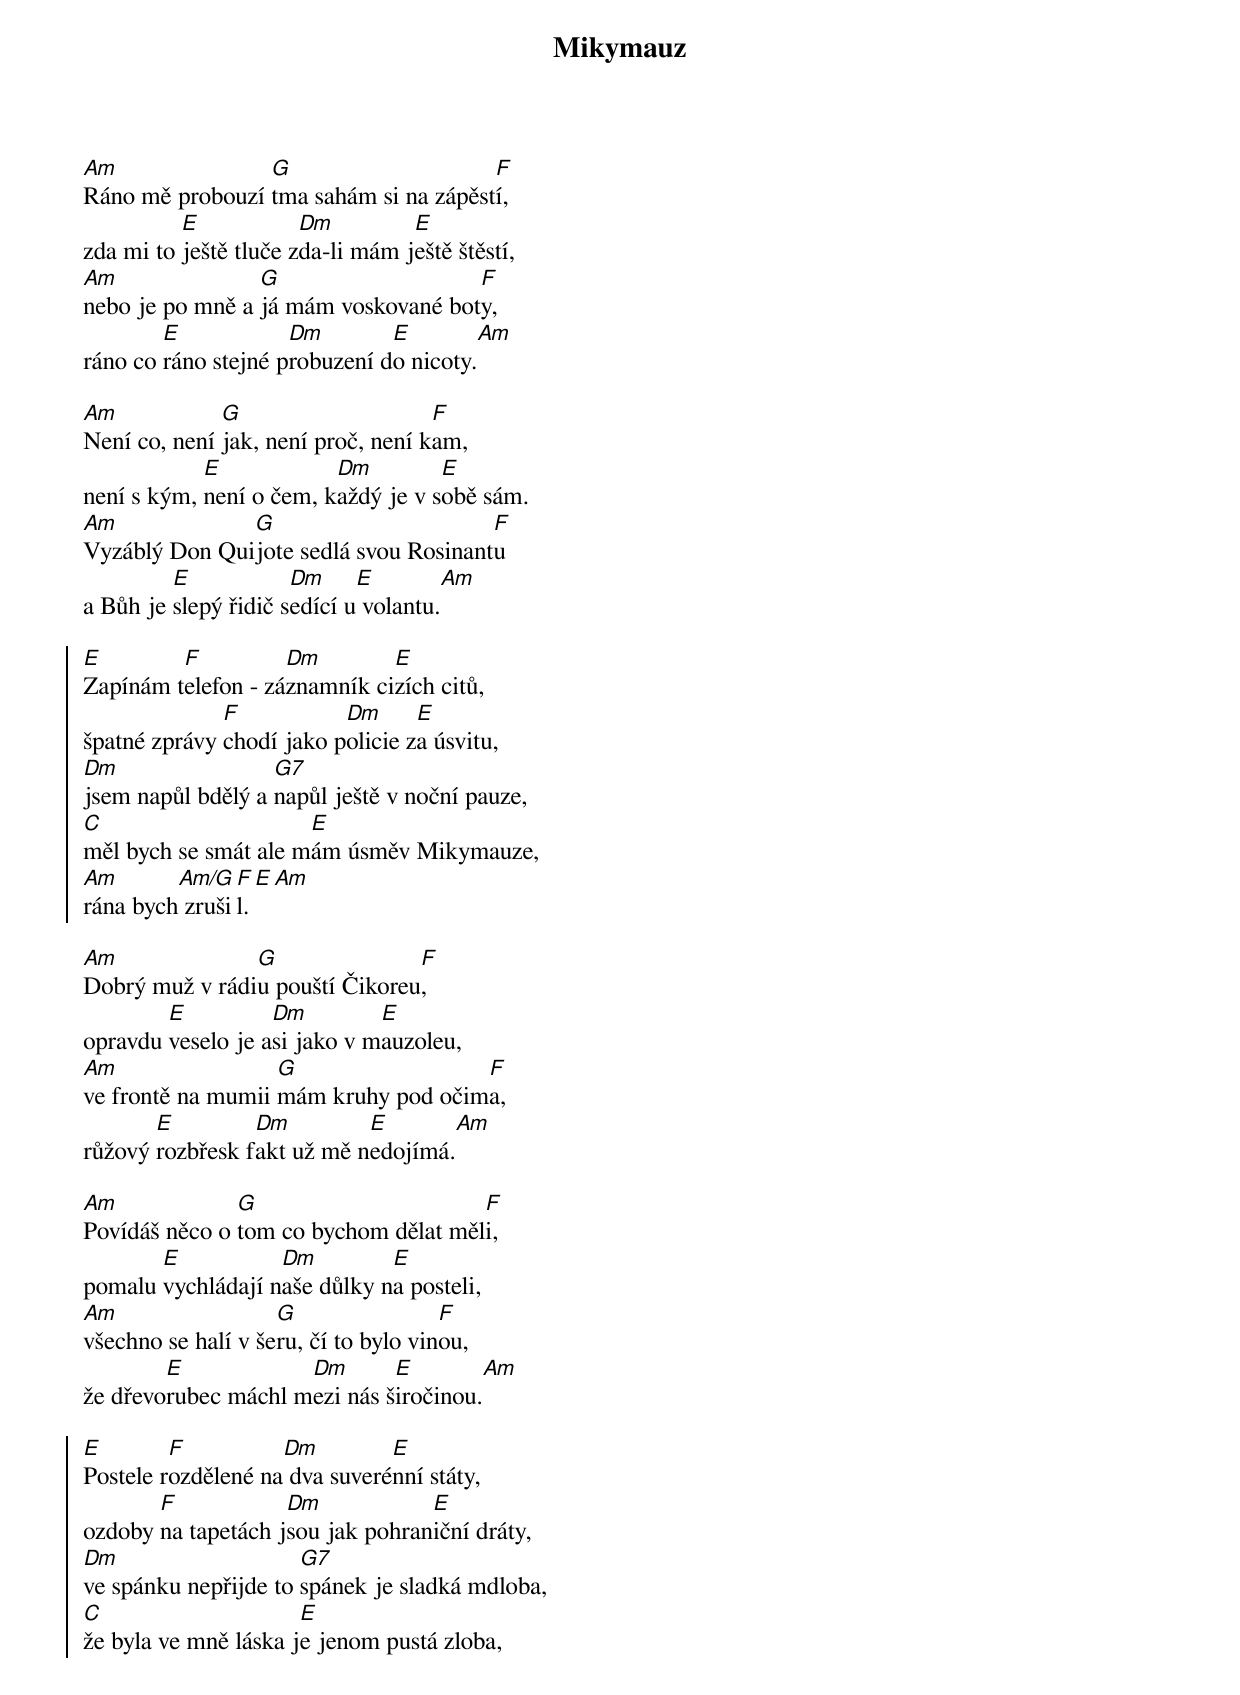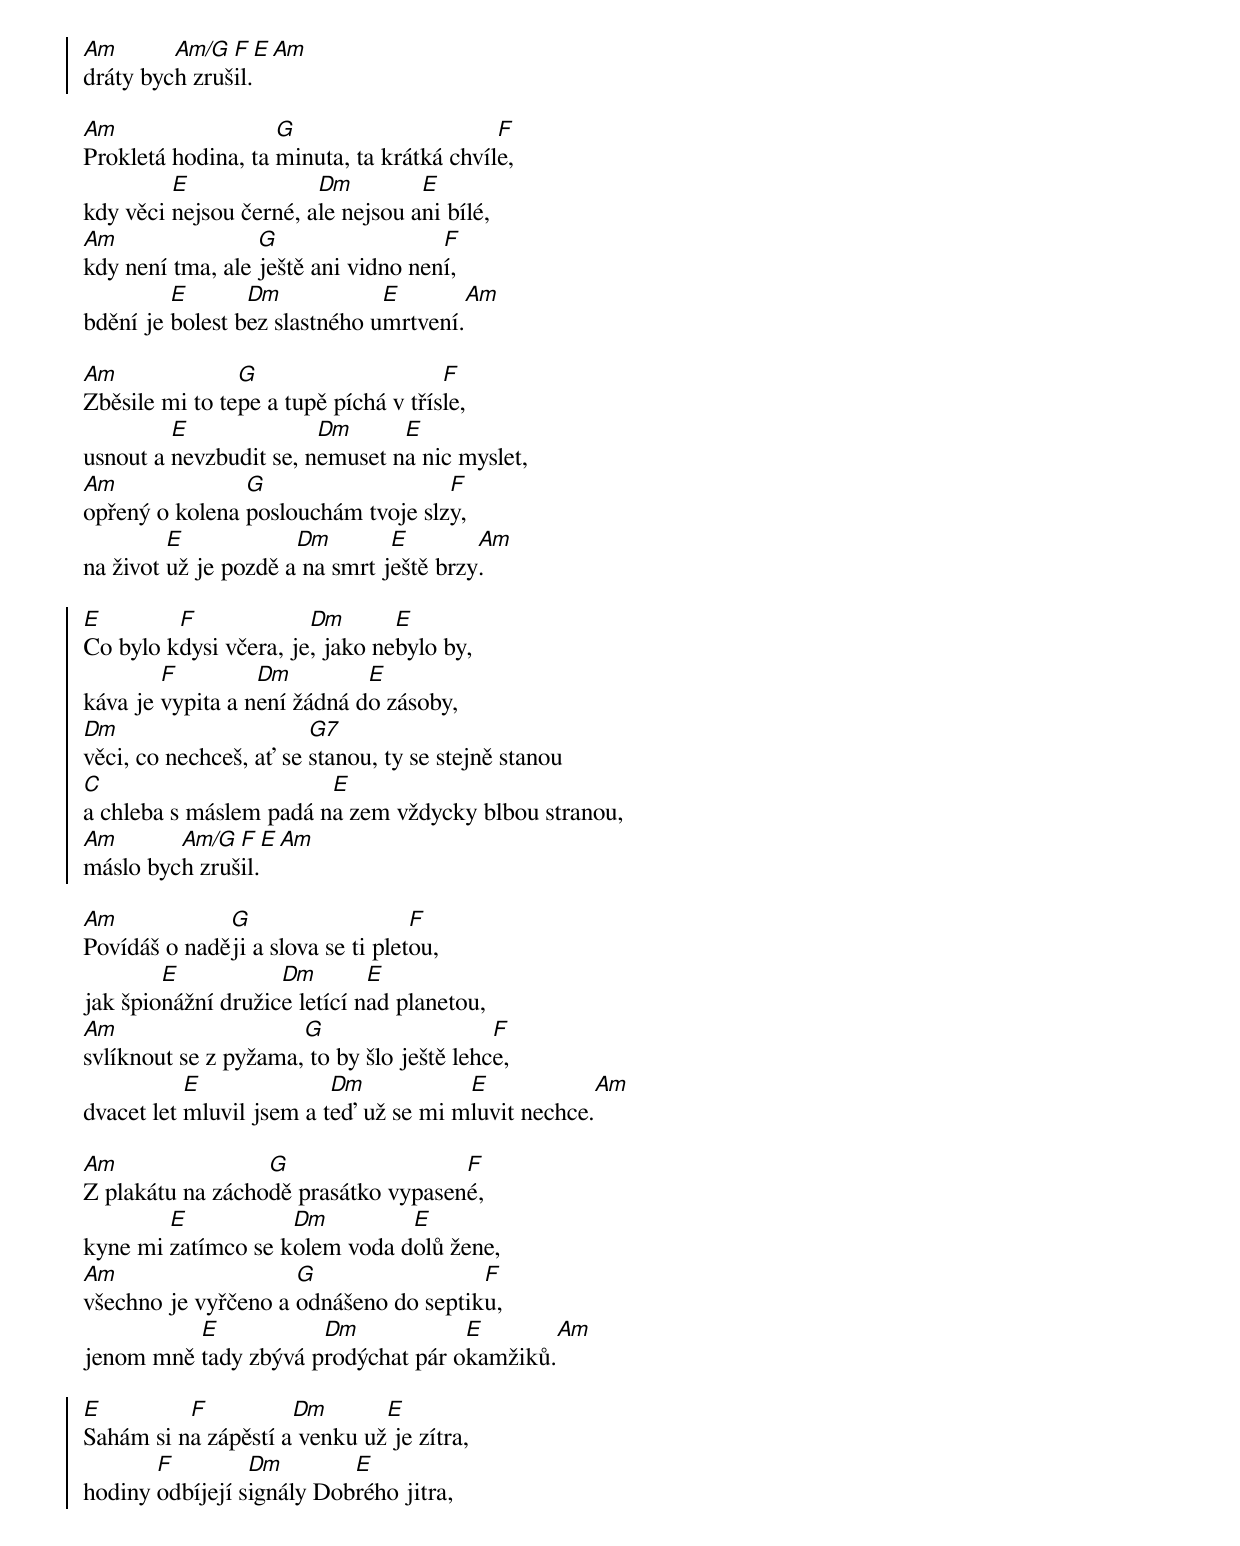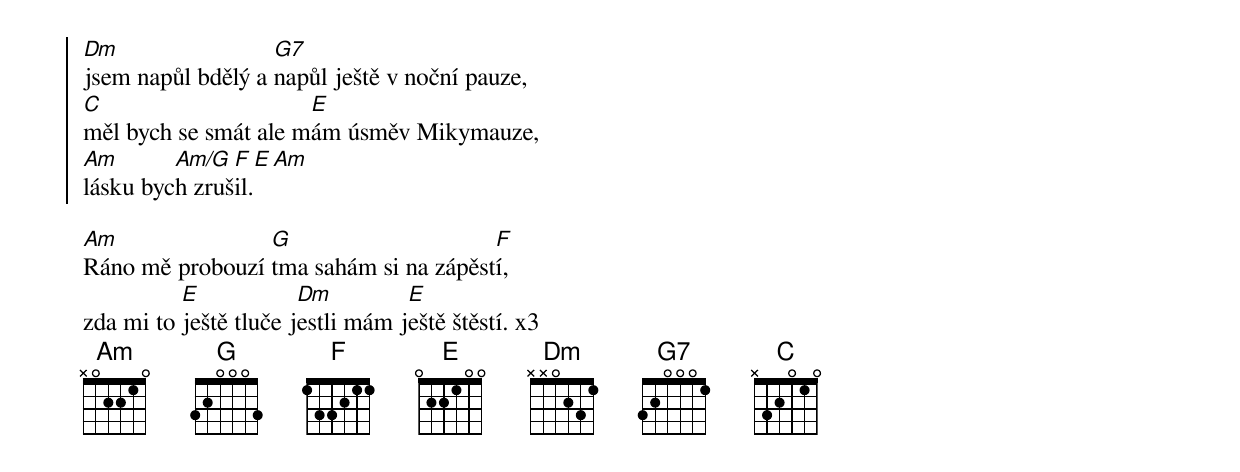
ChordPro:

{title: Mikymauz}
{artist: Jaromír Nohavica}

{start_of_verse}
[Am]Ráno mě probouzí [G]tma sahám si na zápěst[F]í,
zda mi to [E]ještě tluče z[Dm]da-li mám j[E]eště štěstí,
[Am]nebo je po mně a [G]já mám voskované bot[F]y,
ráno co [E]ráno stejné p[Dm]robuzení d[E]o nicoty.[Am]
{end_of_verse}

{start_of_verse}
[Am]Není co, není [G]jak, není proč, není k[F]am,
není s kým, [E]není o čem, k[Dm]aždý je v s[E]obě sám.
[Am]Vyzáblý Don Qui[G]jote sedlá svou Rosinant[F]u
a Bůh je [E]slepý řidič s[Dm]edící u[E] volantu.[Am]
{end_of_verse}

{start_of_chorus}
[E]Zapínám t[F]elefon - zá[Dm]znamník ci[E]zích citů,
špatné zprávy [F]chodí jako p[Dm]olicie z[E]a úsvitu,
[Dm]jsem napůl bdělý a [G7]napůl ještě v noční pauze,
[C]měl bych se smát ale m[E]ám úsměv Mikymauze,
[Am]rána bych[Am/G] zruši[F]l.[E][Am]
{end_of_chorus}

{start_of_verse}
[Am]Dobrý muž v rádi[G]u pouští Čikoreu[F],
opravdu [E]veselo je a[Dm]si jako v m[E]auzoleu,
[Am]ve frontě na mumii [G]mám kruhy pod očim[F]a,
růžový [E]rozbřesk f[Dm]akt už mě n[E]edojímá.[Am]
{end_of_verse}

{start_of_verse}
[Am]Povídáš něco o [G]tom co bychom dělat měl[F]i,
pomalu [E]vychládají n[Dm]aše důlky n[E]a posteli,
[Am]všechno se halí v še[G]ru, čí to bylo vin[F]ou,
že dřevo[E]rubec máchl m[Dm]ezi nás š[E]iročinou.[Am]
{end_of_verse}

{start_of_chorus}
[E]Postele r[F]ozdělené na[Dm] dva suveré[E]nní státy,
ozdoby [F]na tapetách j[Dm]sou jak pohran[E]iční dráty,
[Dm]ve spánku nepřijde to [G7]spánek je sladká mdloba,
[C]že byla ve mně láska j[E]e jenom pustá zloba,
[Am]dráty byc[Am/G]h zruš[F]il.[E][Am]
{end_of_chorus}

{start_of_verse}
[Am]Prokletá hodina, ta [G]minuta, ta krátká chvíl[F]e,
kdy věci [E]nejsou černé, a[Dm]le nejsou a[E]ni bílé,
[Am]kdy není tma, ale [G]ještě ani vidno nen[F]í,
bdění je [E]bolest b[Dm]ez slastného u[E]mrtvení.[Am]
{end_of_verse}

{start_of_verse}
[Am]Zběsile mi to te[G]pe a tupě píchá v třís[F]le,
usnout a [E]nevzbudit se, n[Dm]emuset n[E]a nic myslet,
[Am]opřený o kolena [G]poslouchám tvoje slz[F]y,
na život [E]už je pozdě a[Dm] na smrt j[E]eště brzy[Am].
{end_of_verse}

{start_of_chorus}
[E]Co bylo k[F]dysi včera, je[Dm], jako ne[E]bylo by,
káva je [F]vypita a n[Dm]ení žádná d[E]o zásoby,
[Dm]věci, co nechceš, ať se [G7]stanou, ty se stejně stanou
[C]a chleba s máslem padá n[E]a zem vždycky blbou stranou,
[Am]máslo byc[Am/G]h zruš[F]il.[E][Am]
{end_of_chorus}

{start_of_verse}
[Am]Povídáš o nadě[G]ji a slova se ti plet[F]ou,
jak špio[E]nážní družic[Dm]e letící n[E]ad planetou,
[Am]svlíknout se z pyžama,[G] to by šlo ještě lehc[F]e,
dvacet let [E]mluvil jsem a t[Dm]eď už se mi m[E]luvit nechce.[Am]
{end_of_verse}

{start_of_verse}
[Am]Z plakátu na zácho[G]dě prasátko vypasen[F]é,
kyne mi [E]zatímco se k[Dm]olem voda d[E]olů žene,
[Am]všechno je vyřčeno a [G]odnášeno do septik[F]u,
jenom mně [E]tady zbývá p[Dm]rodýchat pár o[E]kamžiků.[Am]
{end_of_verse}

{start_of_chorus}
[E]Sahám si n[F]a zápěstí a[Dm] venku už[E] je zítra,
hodiny [F]odbíjejí s[Dm]ignály Dob[E]rého jitra,
[Dm]jsem napůl bdělý a [G7]napůl ještě v noční pauze,
[C]měl bych se smát ale m[E]ám úsměv Mikymauze,
[Am]lásku byc[Am/G]h zruš[F]il.[E][Am]
{end_of_chorus}

{start_of_verse}
[Am]Ráno mě probouzí [G]tma sahám si na zápěst[F]í,
zda mi to [E]ještě tluče j[Dm]estli mám j[E]eště štěstí. x3
{end_of_verse}
